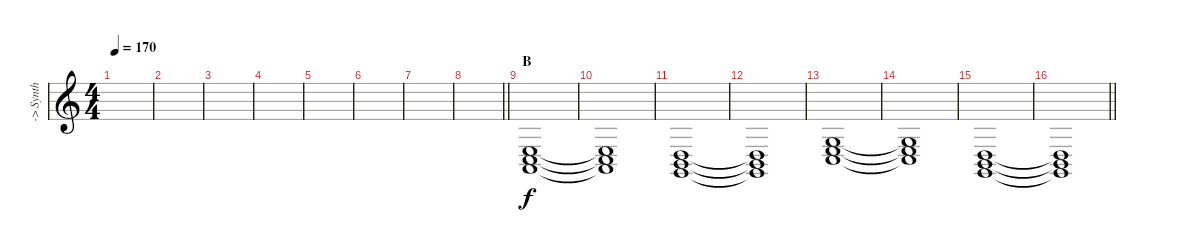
\track ("-> Synth" "-> Synth") {instrument lead1square}
\staff {score}
\tuning (E4 B3 G3 D3 A2 E2) {hide}
\ts (4 4)
\tempo 170
\clef g2
\ks c
|
|
|
|
|
|
|
\barLineRight lightlight
|
\section ("" "B")
(2.4 3.5 5.6).1 |
(2.4{t} 3.5{t} 5.6{t}).1 |
(0.4 2.5 3.6).1 |
(0.4{t} 2.5{t} 3.6{t}).1 |
(0.3 2.4 3.5).1 |
(0.3{t} 2.4{t} 3.5{t}).1 |
(0.4 2.5 3.6).1 |
\barLineRight lightlight
(0.4{t} 2.5{t} 3.6{t}).1
